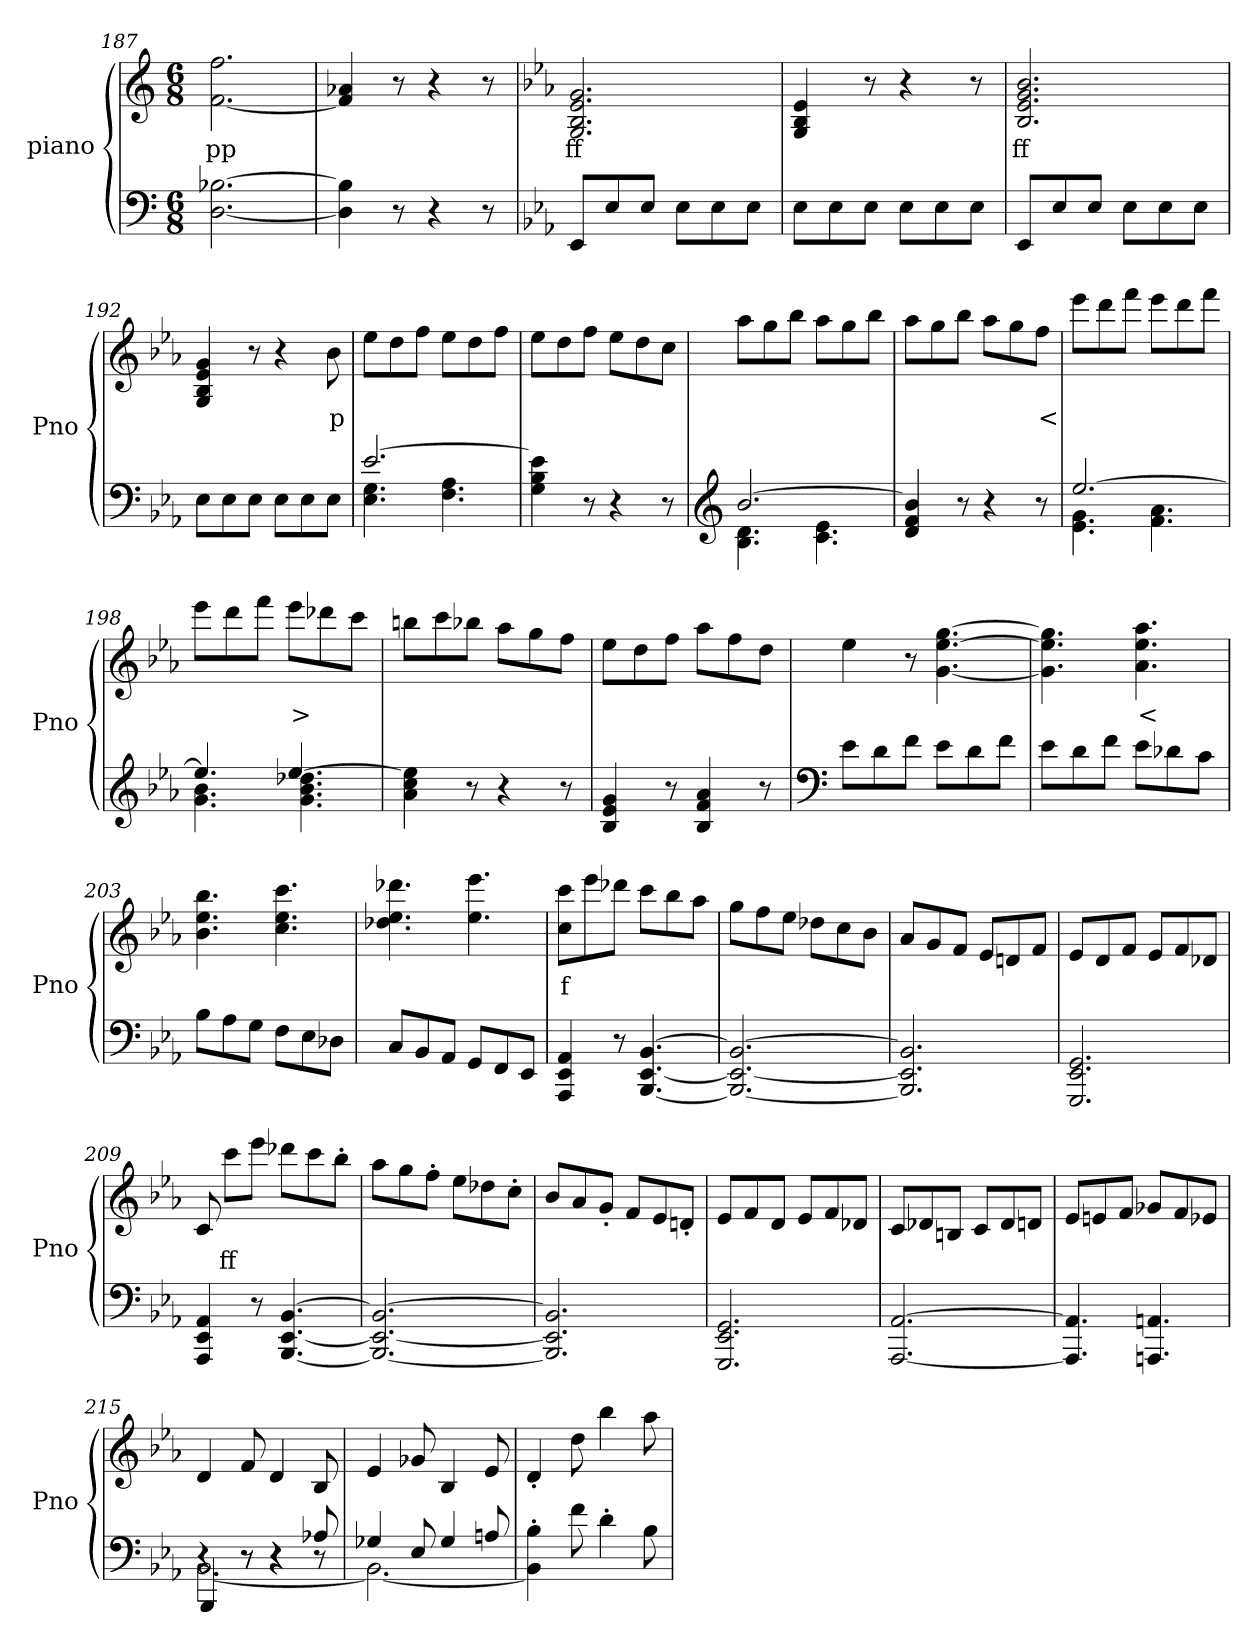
**kern	**kern	**text
*part2	*part1	*part1
*staff2	*staff1	*staff1
*I"piano	*I"piano	*
*I'Pno	*I'Pno	*
*clefF4	*clefG2	*
*k[]	*k[]	*
*M6/8	*M6/8	*
=187	=187	=187
[2.D\ [2.B-X\	[2.f\ 2.ff\	pp
!!LO:LB:g=z
=188	=188	=188
4D\] 4B-\]	4f/] 4a-X/	.
8r	8r	.
4r	4r	.
8r	8r	.
=189	=189	=189
*k[b-e-a-]	*k[b-e-a-]	*
8EE-/L	2.G/ 2.B-/ 2.e-/ 2.g/	ff
8E-/	.	.
8E-/J	.	.
8E-\L	.	.
8E-\	.	.
8E-\J	.	.
=190	=190	=190
8E-\L	4G/ 4B-/ 4e-/	.
8E-\	.	.
8E-\J	8r	.
8E-\L	4r	.
8E-\	.	.
8E-\J	8r	.
=191	=191	=191
8EE-/L	2.B-/ 2.e-/ 2.g/ 2.b-/	ff
8E-/	.	.
8E-/J	.	.
8E-\L	.	.
8E-\	.	.
8E-\J	.	.
=192	=192	=192
8E-\L	4G/ 4B-/ 4e-/ 4g/	.
8E-\	.	.
8E-\J	8r	.
8E-\L	4r	.
8E-\	.	.
8E-\J	8b-\	p
=193	=193	=193
*^	*	*
[2.e-/	4.E-\ 4.G\	8ee-\L	.
.	.	8dd\	.
.	.	8ff\J	.
.	4.F\ 4.A-\	8ee-\L	.
.	.	8dd\	.
.	.	8ff\J	.
*v	*v	*	*
=194	=194	=194
4G\ 4B-\ 4e-\]	8ee-\L	.
.	8dd\	.
8r	8ff\J	.
4r	8ee-\L	.
.	8dd\	.
8r	8cc\J	.
!!LO:LB:g=z
=195	=195	=195
*clefG2	*	*
*^	*	*
[2.b-/	4.B-\ 4.d\	8aa-\L	.
.	.	8gg\	.
.	.	8bb-\J	.
.	4.c\ 4.e-\	8aa-\L	.
.	.	8gg\	.
.	.	8bb-\J	.
*v	*v	*	*
=196	=196	=196
4d/ 4f/ 4b-/]	8aa-\L	.
.	8gg\	.
8r	8bb-\J	.
4r	8aa-\L	.
.	8gg\	.
8r	8ff\J	<
=197	=197	=197
*^	*	*
[2.ee-/	4.e-\ 4.g\	8eee-\L	.
.	.	8ddd\	.
.	.	8fff\J	.
.	4.f\ 4.a-\	8eee-\L	.
.	.	8ddd\	.
.	.	8fff\J	.
=198	=198	=198	=198
4.ee-/]	4.g\ 4.b-\	8eee-\L	.
.	.	8ddd\	.
.	.	8fff\J	.
[4.ee-/	4.g\ 4.b-\ 4.dd-X\	8eee-\L	>
.	.	8ddd-X\	.
.	.	8ccc\J	.
*v	*v	*	*
=199	=199	=199
4a-\ 4cc\ 4ee-\]	8bbn\L	.
.	8ccc\	.
8r	8bb-X\J	.
4r	8aa-\L	.
.	8gg\	.
8r	8ff\J	.
=200	=200	=200
4B-/ 4e-/ 4g/	8ee-\L	.
.	8dd\	.
8r	8ff\J	.
4B-/ 4f/ 4a-/	8aa-\L	.
.	8ff\	.
8r	8dd\J	.
!!LO:PB:g=z
=201	=201	=201
*clefF4	*	*
8e-\L	4ee-\	.
8d\	.	.
8f\J	8r	.
8e-\L	[4.g\ [4.ee-\ [4.gg\	.
8d\	.	.
8f\J	.	.
=202	=202	=202
8e-\L	4.g\] 4.ee-\] 4.gg\]	.
8d\	.	.
8f\J	.	.
8e-\L	4.a-\ 4.ee-\ 4.aa-\	<
8d-X\	.	.
8c\J	.	.
=203	=203	=203
8B-\L	4.b-\ 4.ee-\ 4.bb-\	.
8A-\	.	.
8G\J	.	.
8F\L	4.cc\ 4.ee-\ 4.ccc\	.
8E-\	.	.
8D-X\J	.	.
=204	=204	=204
8C/L	4.dd-X\ 4.ee-\ 4.ddd-X\	.
8BB-/	.	.
8AA-/J	.	.
8GG/L	4.ee-\ 4.eee-\	.
8FF/	.	.
8EE-/J	.	.
=205	=205	=205
4AAA-/ 4EE-/ 4AA-/	8cc\ 8ccc\L	f
.	8eee-\	.
8r	8ddd-X\J	.
[4.BBB-/ [4.EE-/ [4.BB-/	8ccc\L	.
.	8bb-\	.
.	8aa-\J	.
=206	=206	=206
2.BBB-/_ 2.EE-/_ 2.BB-/_	8gg\L	.
.	8ff\	.
.	8ee-\J	.
.	8dd-X\L	.
.	8cc\	.
.	8b-\J	.
!!LO:LB:g=z
=207	=207	=207
2.BBB-/] 2.EE-/] 2.BB-/]	8a-/L	.
.	8g/	.
.	8f/J	.
.	8e-/L	.
.	8dn/	.
.	8f/J	.
=208	=208	=208
2.GGG/ 2.EE-/ 2.GG/	8e-/L	.
.	8d/	.
.	8f/J	.
.	8e-/L	.
.	8f/	.
.	8d-X/J	.
=209	=209	=209
4AAA-/ 4EE-/ 4AA-/	8c/	.
.	8ccc\L	ff
8r	8eee-\J	.
[4.BBB-/ [4.EE-/ [4.BB-/	8ddd-X\L	.
.	8ccc\	.
.	8bb-'\J	.
=210	=210	=210
2.BBB-/_ 2.EE-/_ 2.BB-/_	8aa-\L	.
.	8gg\	.
.	8ff'\J	.
.	8ee-\L	.
.	8dd-X\	.
.	8cc'\J	.
=211	=211	=211
2.BBB-/] 2.EE-/] 2.BB-/]	8b-/L	.
.	8a-/	.
.	8g'/J	.
.	8f/L	.
.	8e-/	.
.	8dn'/J	.
=212	=212	=212
2.GGG/ 2.EE-/ 2.GG/	8e-/L	.
.	8f/	.
.	8d/J	.
.	8e-/L	.
.	8f/	.
.	8d-X/J	.
!!LO:LB:g=z
=213	=213	=213
[2.AAA-/ [2.AA-/	8c/L	.
.	8d-X/	.
.	8Bn/J	.
.	8c/L	.
.	8d-/	.
.	8dn/J	.
=214	=214	=214
4.AAA-/] 4.AA-/]	8e-/L	.
.	8en/	.
.	8f/J	.
4.AAAn/ 4.AAn/	8g-X/L	.
.	8f/	.
.	8e-X/J	.
=215	=215	=215
*^	*	*
*	*^	*	*
4r	[2.BB-\	4BBB-/	4d/	.
8r	.	8r	8f/	.
4r	.	4r	4d/	.
8A-X/	.	8r	8B-/	.
*	*v	*v	*	*
=216	=216	=216	=216
4G-X/	2.BB-\_	4e-/	.
8E-/	.	8g-X/	.
4G-/	.	4B-/	.
8An/	.	8e-/	.
*v	*v	*	*
=217	=217	=217
4BB-\]' 4B-\'	4d'/	.
8f\	8dd\	.
4d'\	4bb-\	.
8B-\	8aa-\	.
=	=	=
*-	*-	*-
